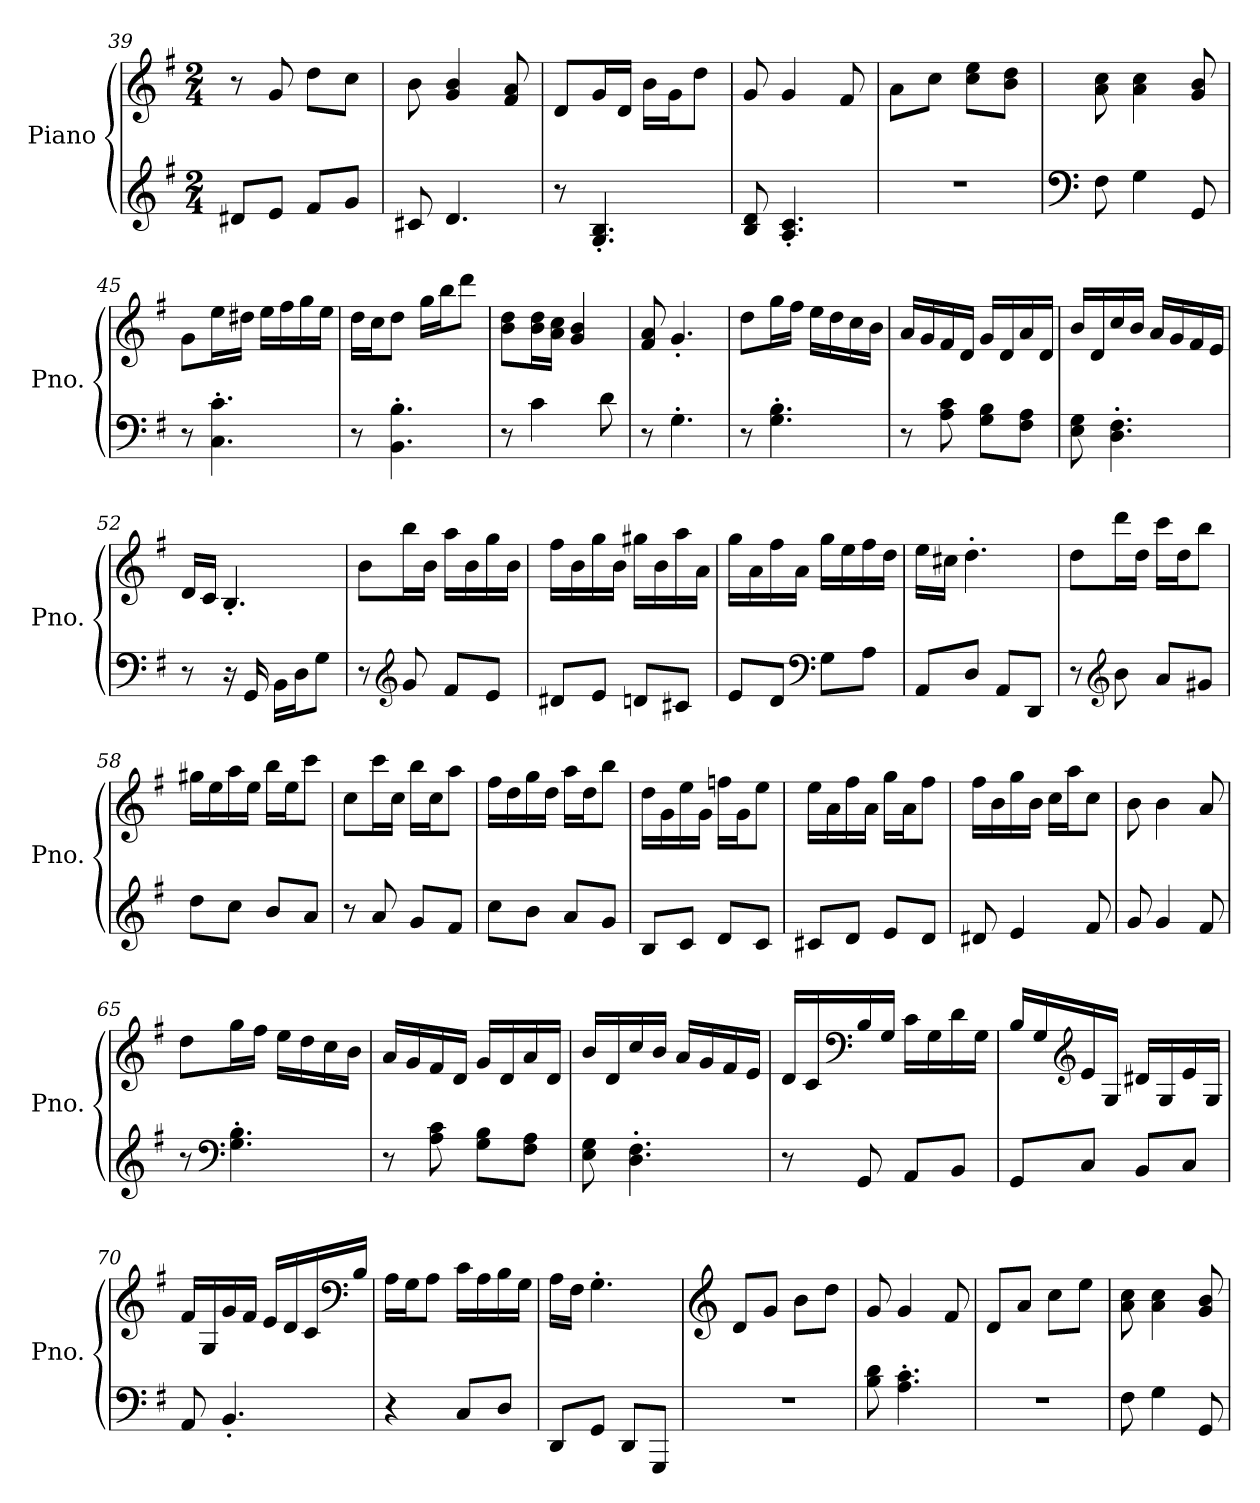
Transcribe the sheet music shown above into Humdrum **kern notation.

**kern	**kern
*part2	*part1
*staff2	*staff1
*I"Piano	*I"Piano
*I'Pno.	*I'Pno.
!!LO:PB:g=z
*clefG2	*clefG2
*k[f#]	*k[f#]
*M2/4	*M2/4
=39	=39
8d#X/L	8r
8e/J	8g/
8f#/L	8dd\L
8g/J	8cc\J
=40	=40
8c#X/	8b\
4.d/	4g/ 4b/
.	8f#/ 8a/
=41	=41
8r	8d/L
4.G/' 4.B/'	16g/L
.	16d/JJ
.	16b\LL
.	16g\J
.	8dd\J
=42	=42
8B/ 8d/	8g/
4.A/' 4.c/'	4g/
.	8f#/
=43	=43
2r	8a\L
.	8cc\J
.	8cc\ 8ee\L
.	8b\ 8dd\J
=44	=44
*clefF4	*
8F#\	8a\ 8cc\
4G\	4a\ 4cc\
8GG/	8g/ 8b/
=45	=45
8r	8g\L
4.C\' 4.c\'	16ee\L
.	16dd#X\JJ
.	16ee\LL
.	16ff#\
.	16gg\
.	16ee\JJ
!!LO:LB:g=z
=46	=46
8r	16dd\LL
.	16cc\J
4.BB\' 4.B\'	8dd\J
.	16gg\LL
.	16bb\J
.	8ddd\J
=47	=47
8r	8b\ 8dd\L
4c\	16b\ 16dd\L
.	16a\ 16cc\JJ
.	4g/ 4b/
8d\	.
=48	=48
8r	8f#/ 8a/
4.G'\	4.g'/
=49	=49
8r	8dd\L
4.G\' 4.B\'	16gg\L
.	16ff#\JJ
.	16ee\LL
.	16dd\
.	16cc\
.	16b\JJ
=50	=50
8r	16a/LL
.	16g/
8A\ 8c\	16f#/
.	16d/JJ
8G\ 8B\L	16g/LL
.	16d/
8F#\ 8A\J	16a/
.	16d/JJ
=51	=51
8E\ 8G\	16b/LL
.	16d/
4.D\' 4.F#\'	16cc/
.	16b/JJ
.	16a/LL
.	16g/
.	16f#/
.	16e/JJ
!!LO:LB:g=z
=52	=52
8r	16d/LL
.	16c/JJ
16r	4.B'/
16GG/	.
16BB\LL	.
16D\J	.
8G\J	.
=53	=53
8r	8b\L
*clefG2	*
8g/	16bb\L
.	16b\JJ
8f#/L	16aa\LL
.	16b\
8e/J	16gg\
.	16b\JJ
=54	=54
8d#X/L	16ff#\LL
.	16b\
8e/J	16gg\
.	16b\JJ
8dn/L	16gg#X\LL
.	16b\
8c#X/J	16aa\
.	16a\JJ
=55	=55
8e/L	16gg\LL
.	16a\
8d/J	16ff#\
.	16a\JJ
*clefF4	*
8G\L	16gg\LL
.	16ee\
8A\J	16ff#\
.	16dd\JJ
=56	=56
8AA/L	16ee\LL
.	16cc#X\JJ
8D/J	4.dd'\
8AA/L	.
8DD/J	.
!!LO:LB:g=z
=57	=57
8r	8dd\L
*clefG2	*
8b\	16ddd\L
.	16dd\JJ
8a/L	16ccc\LL
.	16dd\J
8g#X/J	8bb\J
=58	=58
8dd\L	16gg#X\LL
.	16ee\
8cc\J	16aa\
.	16ee\JJ
8b/L	16bb\LL
.	16ee\J
8a/J	8ccc\J
=59	=59
8r	8cc\L
8a/	16ccc\L
.	16cc\JJ
8g/L	16bb\LL
.	16cc\J
8f#/J	8aa\J
=60	=60
8cc\L	16ff#\LL
.	16dd\
8b\J	16gg\
.	16dd\JJ
8a/L	16aa\LL
.	16dd\J
8g/J	8bb\J
=61	=61
8B/L	16dd\LL
.	16g\
8c/J	16ee\
.	16g\JJ
8d/L	16ffn\LL
.	16g\J
8c/J	8ee\J
!!LO:LB:g=z
=62	=62
8c#X/L	16ee\LL
.	16a\
8d/J	16ff#\
.	16a\JJ
8e/L	16gg\LL
.	16a\J
8d/J	8ff#\J
=63	=63
8d#X/	16ff#\LL
.	16b\
4e/	16gg\
.	16b\JJ
.	16cc\LL
.	16aa\J
8f#/	8cc\J
=64	=64
8g/	8b\
4g/	4b\
8f#/	8a/
=65	=65
8r	8dd\L
*clefF4	*
4.G\' 4.B\'	16gg\L
.	16ff#\JJ
.	16ee\LL
.	16dd\
.	16cc\
.	16b\JJ
=66	=66
8r	16a/LL
.	16g/
8A\ 8c\	16f#/
.	16d/JJ
8G\ 8B\L	16g/LL
.	16d/
8F#\ 8A\J	16a/
.	16d/JJ
!!LO:LB:g=z
=67	=67
8E\ 8G\	16b/LL
.	16d/
4.D\' 4.F#\'	16cc/
.	16b/JJ
.	16a/LL
.	16g/
.	16f#/
.	16e/JJ
=68	=68
8r	16d/LL
.	16c/
*	*clefF4
8GG/	16B/
.	16G/JJ
8AA/L	16c\LL
.	16G\
8BB/J	16d\
.	16G\JJ
=69	=69
8GG/L	16B/LL
.	16G/
*	*clefG2
8C/J	16e/
.	16G/JJ
8BB/L	16d#X/LL
.	16G/
8C/J	16e/
.	16G/JJ
=70	=70
8AA/	16f#/LL
.	16G/
4.BB'/	16g/
.	16f#/JJ
.	16e/LL
.	16d/
.	16c/
*	*clefF4
.	16B/JJ
!!LO:PB:g=z
=71	=71
4r	16A\LL
.	16G\J
.	8A\J
8C/L	16c\LL
.	16A\
8D/J	16B\
.	16G\JJ
=72	=72
8DD/L	16A\LL
.	16F#\JJ
8GG/J	4.G'\
8DD/L	.
8GGG/J	.
=73	=73
*	*clefG2
2r	8d/L
.	8g/J
.	8b\L
.	8dd\J
=74	=74
8B\ 8d\	8g/
4.A\' 4.c\'	4g/
.	8f#/
=75	=75
2r	8d/L
.	8a/J
.	8cc\L
.	8ee\J
=76	=76
8F#\	8a\ 8cc\
4G\	4a\ 4cc\
8GG/	8g/ 8b/
=	=
*-	*-
